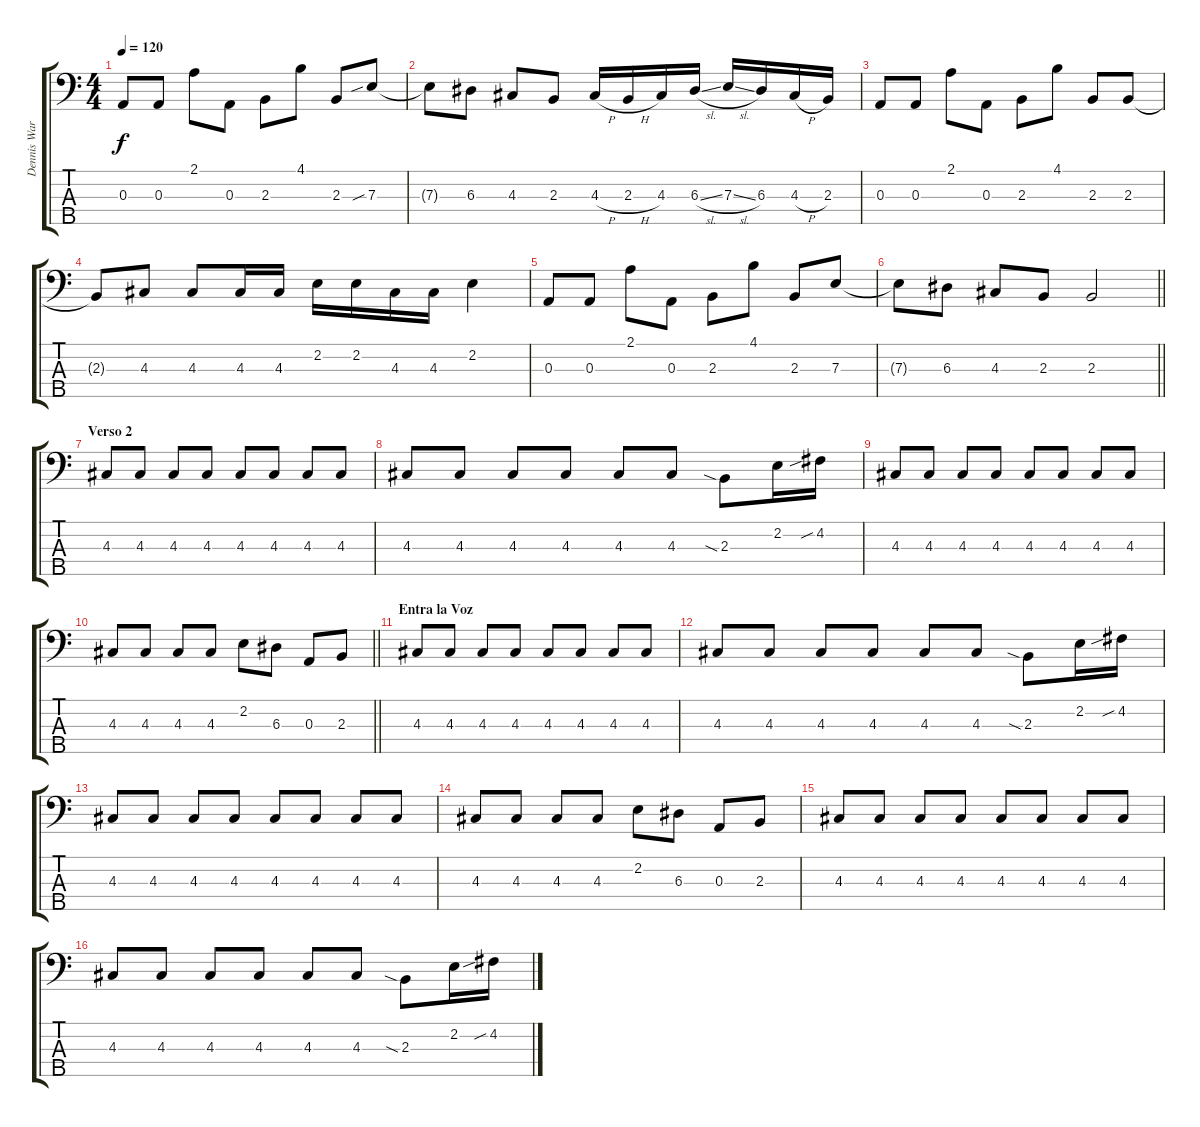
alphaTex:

\track ("Dennis Ward" "Dennis War") {instrument electricbassfinger}
\staff {score tabs}
\tuning (G2 D2 A1 E1 B0) {hide}
\ts (4 4)
\tempo 120
\clef f4
\ks c
0.3.8{dy f} 0.3.8 2.1.8 0.3.8 2.3.8 4.1.8 2.3.8 7.3{sib}.8 |
7.3{t}.8 6.3.8 4.3.8 2.3.8 4.3{h}.16 2.3{h}.16 4.3.16 6.3{sl}.16 7.3{sl}.16 6.3.16 4.3{h}.16 2.3.16 |
0.3.8 0.3.8 2.1.8 0.3.8 2.3.8 4.1.8 2.3.8 2.3.8 |
2.3{t}.8 4.3.8 4.3.8 4.3.16 4.3.16 2.2.16 2.2.16 4.3.16 4.3.16 2.2.4 |
0.3.8 0.3.8 2.1.8 0.3.8 2.3.8 4.1.8 2.3.8 7.3.8 |
\barLineRight lightlight
7.3{t}.8 6.3.8 4.3.8 2.3.8 2.3.2 |
\section ("" "Verso 2")
4.3.8 4.3.8 4.3.8 4.3.8 4.3.8 4.3.8 4.3.8 4.3.8 |
4.3.8 4.3.8 4.3.8 4.3.8 4.3.8 4.3.8 2.3{sia}.8 2.2.16 4.2{sib}.16 |
4.3.8 4.3.8 4.3.8 4.3.8 4.3.8 4.3.8 4.3.8 4.3.8 |
\barLineRight lightlight
4.3.8 4.3.8 4.3.8 4.3.8 2.2.8 6.3.8 0.3.8 2.3.8 |
\section ("" "Entra la Voz")
4.3.8 4.3.8 4.3.8 4.3.8 4.3.8 4.3.8 4.3.8 4.3.8 |
4.3.8 4.3.8 4.3.8 4.3.8 4.3.8 4.3.8 2.3{sia}.8 2.2.16 4.2{sib}.16 |
4.3.8 4.3.8 4.3.8 4.3.8 4.3.8 4.3.8 4.3.8 4.3.8 |
4.3.8 4.3.8 4.3.8 4.3.8 2.2.8 6.3.8 0.3.8 2.3.8 |
4.3.8 4.3.8 4.3.8 4.3.8 4.3.8 4.3.8 4.3.8 4.3.8 |
4.3.8 4.3.8 4.3.8 4.3.8 4.3.8 4.3.8 2.3{sia}.8 2.2.16 4.2{sib}.16
